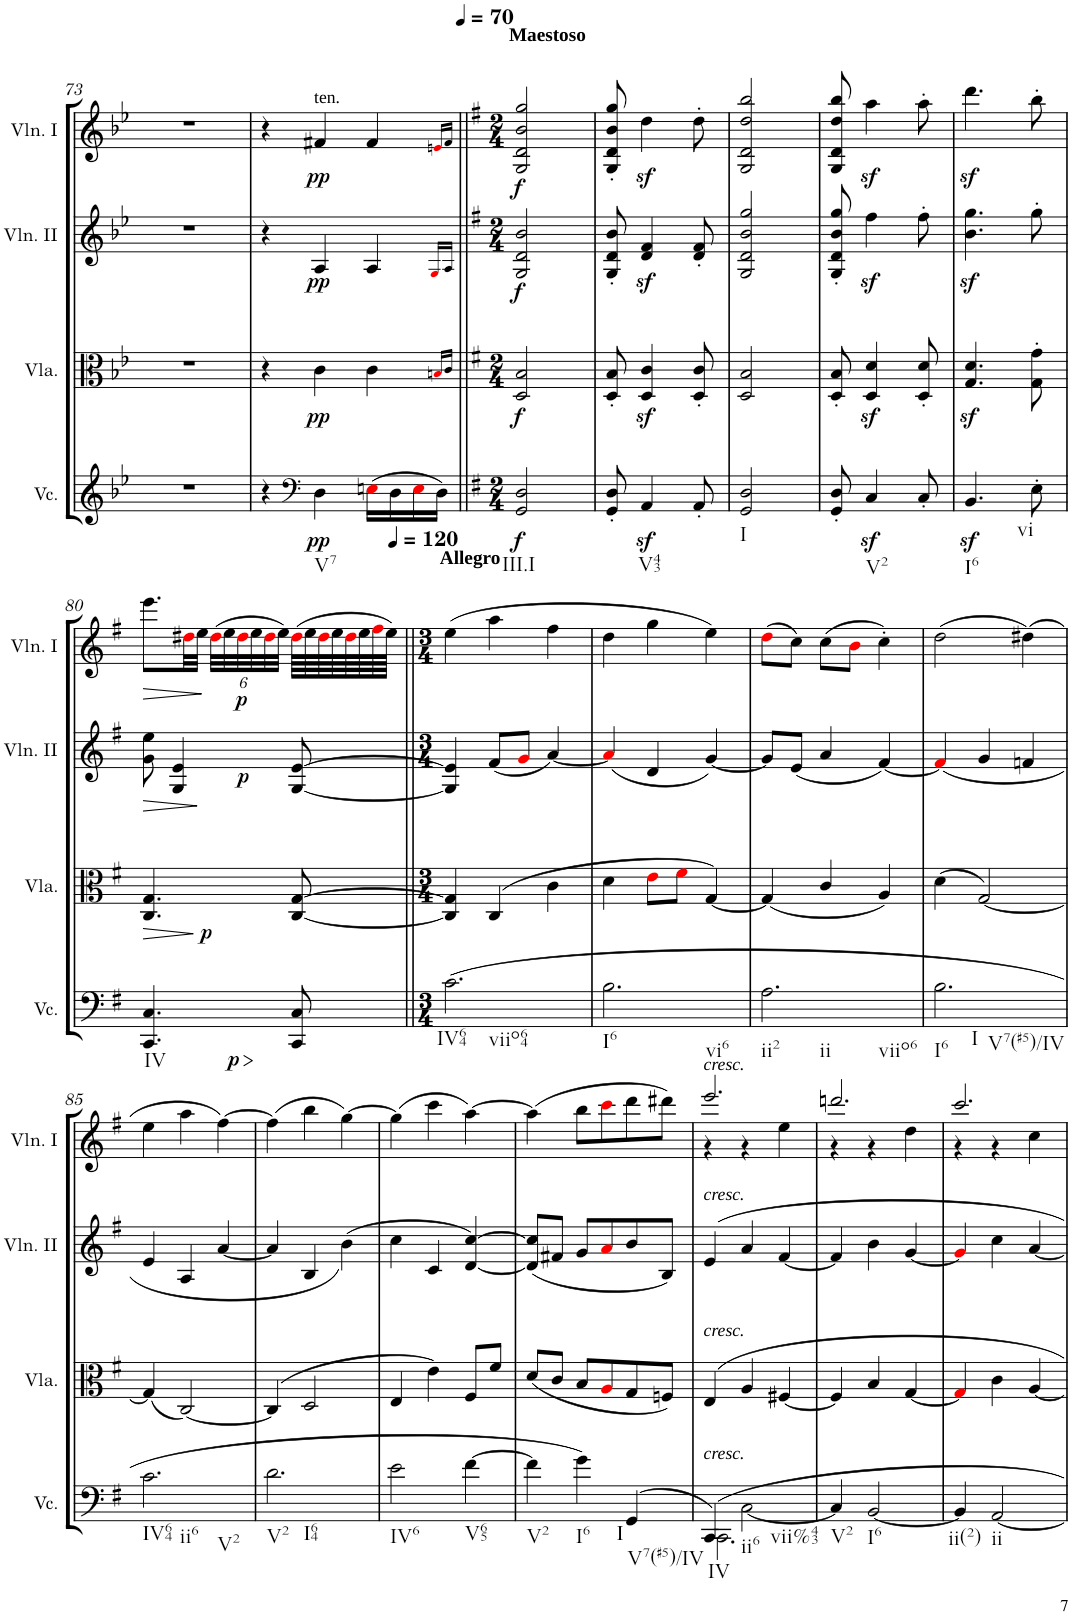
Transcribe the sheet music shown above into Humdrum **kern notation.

**kern	**dynam	**kern	**dynam	**kern	**dynam	**kern	**dynam
*part4	*part4	*part3	*part3	*part2	*part2	*part1	*part1
*staff4	*staff4	*staff3	*staff3	*staff2	*staff2	*staff1	*staff1
*I"Violoncello	*	*I"Viola	*	*I"Violin II	*	*I"Violin I	*
*I'Vc.	*	*I'Vla.	*	*I'Vln. II	*	*I'Vln. I	*
!!LO:PB:g=z
*clefG2	*	*clefC3	*	*clefG2	*	*clefG2	*
*k[b-e-]	*	*k[b-e-]	*	*k[b-e-]	*	*k[b-e-]	*
*g:	*	*g:	*	*g:	*	*g:	*
*M3/4	*	*M3/4	*	*M3/4	*	*M3/4	*
=73	=73	=73	=73	=73	=73	=73	=73
2.r	.	2.r	.	2.r	.	2.r	.
=74	=74	=74	=74	=74	=74	=74	=74
4r	.	4r	.	4r	.	4r	.
*clefF4	*	*	*	*	*	*	*
!	!	!	!	!	!	!LO:TX:a:t=ten.	!
!LO:TX:b:t=V7	!	!	!	!	!	!	!
!	!LO:DY:b	!	!LO:DY:b	!	!LO:DY:b	!	!LO:DY:b
4D\	pp	4c\	pp	4A/	pp	4f#X/	pp
(16Eni\LL	.	4c\	.	4A/	.	4f#/	.
16D\	.	.	.	.	.	.	.
16Ei\	.	.	.	.	.	.	.
16D\JJ)	.	.	.	.	.	.	.
.	.	16qBni/LL	.	16qGi/LL	.	16qeni/LL	.
.	.	16qc/JJ	.	16qA/JJ	.	16qf#/JJ	.
=75||	=75||	=75||	=75||	=75||	=75||	=75||	=75||
*k[f#]	*	*k[f#]	*	*k[f#]	*	*k[f#]	*
*G:	*	*G:	*	*G:	*	*G:	*
*M2/4	*	*M2/4	*	*M2/4	*	*M2/4	*
*	*	*	*	*	*	*MM70	*
*	*	*	*	*^	*	*^	*
!	!	!	!	!	!	!	!LO:TX:a:B:t=Maestoso	!	!
!LO:TX:b:t=III.I	!	!	!	!	!	!	!	!	!
!	!LO:DY:b	!	!LO:DY:b	!	!	!LO:DY:b	!	!	!LO:DY:b
2GG/ 2D/	f	2D/ 2B/	f	2b/	2G/ 2d/	f	2gg/	2G/ 2d/ 2b/	f
*	*	*	*	*v	*v	*	*	*	*
*	*	*	*	*	*	*v	*v	*
=76	=76	=76	=76	=76	=76	=76	=76
8GG/' 8D/'	.	8D/' 8B/'	.	8G/' 8d/' 8b/'	.	8G/' 8d/' 8b/' 8gg/'	.
!LO:TX:b:t=V43	!	!	!	!	!	!	!
4AAz</	.	4D/z< 4c/z<	.	4d/z< 4f#/z<	.	4ddz<\	.
8AA'/	.	8D/' 8c/'	.	8d/' 8f#/'	.	8dd'\	.
=77	=77	=77	=77	=77	=77	=77	=77
*	*	*	*	*^	*	*^	*
!LO:TX:b:t=I	!	!	!	!	!	!	!	!	!
2GG/ 2D/	.	2D/ 2B/	.	2gg/	2G/ 2d/ 2b/	.	2bb/	2G/ 2d/ 2dd/	.
*	*	*	*	*v	*v	*	*	*	*
*	*	*	*	*	*	*v	*v	*
=78	=78	=78	=78	=78	=78	=78	=78
8GG/' 8D/'	.	8D/' 8B/'	.	8G/' 8d/' 8b/' 8gg/'	.	8G/ 8d/ 8dd/ 8bb/	.
!LO:TX:b:t=V2	!	!	!	!	!	!	!
4Cz</	.	4D/z< 4d/z<	.	4ff#z<\	.	4aaz<\	.
8C'/	.	8D/' 8d/'	.	8ff#'\	.	8aa'\	.
=79	=79	=79	=79	=79	=79	=79	=79
!LO:TX:b:t=I6	!	!	!	!	!	!	!
4.BBz</	.	4.G/z< 4.d/z<	.	4.b\z< 4.gg\z<	.	4.dddz<\	.
!LO:TX:b:t=vi	!	!	!	!	!	!	!
8E'\	.	8G\' 8g\'	.	8gg'\	.	8bb'\	.
!!LO:LB:g=z
=80	=80	=80	=80	=80	=80	=80	=80
!LO:TX:b:t=IV	!	!	!	!	!	!	!
!	!LO:HP:b	!	!LO:HP:b	!	!LO:HP:b	!	!LO:HP:b
!	!LO:DY:n=1:b	!	!	!	!	!	!
4.CC/ 4.C/	> p	4.C/ 4.G/	>	8g\ 8ee\	>	8.eee\L	>
!	!	!	!	!	!LO:DY:a	!	!
!	!	!	!	!	!LO:DY:n=1:b	!	!
.	.	.	.	4G/ 4e/	p p	.	.
.	.	.	.	.	.	32dd#Xi\LL	.
.	.	.	.	.	.	32ee\JJJ	.
*	*	*	*	*	*	*Xbrackettup	*
.	.	.	.	.	.	(48dd#i\LLL	]
.	.	.	.	.	.	48ee\	.
.	.	.	.	.	.	48dd#i\	.
.	.	.	.	.	.	48ee\	.
.	.	.	.	.	.	48dd#i\	.
.	.	.	.	.	.	48ee\JJJ)	.
!	!	!	!LO:DY:n=1:b	!	!	!	!
8CC/ 8C/	]	[8C/ [8G/	] p	[8G/ [8e/	]	(64dd#i\LLLL	.
.	.	.	.	.	.	64ee\	.
.	.	.	.	.	.	64dd#i\	.
.	.	.	.	.	.	64ee\	.
.	.	.	.	.	.	64dd#i\	.
.	.	.	.	.	.	64ee\	.
.	.	.	.	.	.	64ff#i\	.
.	.	.	.	.	.	64ee\JJJJ)	.
=81||	=81||	=81||	=81||	=81||	=81||	=81||	=81||
*M3/4	*	*M3/4	*	*M3/4	*	*M3/4	*
*	*	*	*	*	*	*MM120	*
!	!	!	!	!	!	!LO:TX:a:B:t=Allegro	!
!LO:TX:b:t=IV64	!	!	!	!	!	!	!
!LO:TX:b:t=viio64	!	!	!	!	!	!	!
(2.c\	.	4C/] 4G/]	.	4G/] 4e/]	.	(4ee\	.
.	.	(4C/	.	(8f#/L	.	4aa\	.
.	.	.	.	8gi/J	.	.	.
.	.	4c\	.	[4a/)	.	4ff#\	.
=82	=82	=82	=82	=82	=82	=82	=82
!LO:TX:b:t=I6	!	!	!	!	!	!	!
!LO:TX:b:t=vi6	!	!	!	!	!	!	!
2.B\	.	4d\	.	(4ai/]	.	4dd\	.
.	.	8ei\L	.	4d/	.	4gg\	.
.	.	8f#i\J	.	.	.	.	.
.	.	[4G/)	.	[4g/)	.	4ee\)	.
=83	=83	=83	=83	=83	=83	=83	=83
!LO:TX:b:t=ii2	!	!	!	!	!	!	!
!LO:TX:b:t=ii	!	!	!	!	!	!	!
!LO:TX:b:t=viio6	!	!	!	!	!	!	!
2.A\	.	(4G/]	.	8g/L]	.	(8ddi\L	.
.	.	.	.	(8e/J	.	8cc\J)	.
.	.	4c/	.	4a/	.	(8cc\L	.
.	.	.	.	.	.	8bi\J	.
.	.	4A/)	.	[4f#/)	.	4cc'\)	.
=84	=84	=84	=84	=84	=84	=84	=84
!LO:TX:b:t=I6	!	!	!	!	!	!	!
!LO:TX:b:t=I	!	!	!	!	!	!	!
!LO:TX:b:t=V7(#5)/IV	!	!	!	!	!	!	!
2.B\	.	(4d\	.	(<4f#i/]	.	(2dd\	.
.	.	[2G/)	.	4g/	.	.	.
.	.	.	.	4fn/	.	(4dd#X\)	.
!!LO:LB:g=z
=85	=85	=85	=85	=85	=85	=85	=85
!LO:TX:b:t=IV64	!	!	!	!	!	!	!
!LO:TX:b:t=ii6	!	!	!	!	!	!	!
!LO:TX:b:t=V2	!	!	!	!	!	!	!
2.c\	.	(4G/]	.	4e/	.	4ee\	.
.	.	[2C/)	.	4A/	.	4aa\	.
.	.	.	.	[4a/	.	[4ff#\)	.
=86	=86	=86	=86	=86	=86	=86	=86
!LO:TX:b:t=V2	!	!	!	!	!	!	!
!LO:TX:b:t=I64	!	!	!	!	!	!	!
2.d\	.	(4C/]	.	4a/]	.	(4ff#\]	.
.	.	2D/	.	4B/	.	4bb\	.
.	.	.	.	(4b\)	.	[4gg\)	.
=87	=87	=87	=87	=87	=87	=87	=87
!LO:TX:b:t=IV6	!	!	!	!	!	!	!
2e\	.	4E/	.	4cc\	.	(4gg\]	.
.	.	4e\)	.	4c/	.	4ccc\	.
!LO:TX:b:t=V65	!	!	!	!	!	!	!
[4f#\	.	8F#/L	.	[4d/ [4cc/)	.	[4aa\)	.
.	.	8f#/J	.	.	.	.	.
=88	=88	=88	=88	=88	=88	=88	=88
!LO:TX:b:t=V2	!	!	!	!	!	!	!
4f#\]	.	(8d/L	.	(8d/] 8cc/]L	.	(4aa\]	.
.	.	8c/J	.	8f#X/J	.	.	.
!LO:TX:b:t=I6	!	!	!	!	!	!	!
4g\)	.	8B/L	.	8g/L	.	8bb\L	.
.	.	8Ai/	.	8ai/	.	8ccci\	.
!LO:TX:b:t=I	!	!	!	!	!	!	!
!LO:TX:b:t=V7(#5)/IV	!	!	!	!	!	!	!
(4GG/	.	8G/	.	8b/	.	8ddd\	.
.	.	8Fn/J)	.	8B/J)	.	8ddd#X\J)	.
=89	=89	=89	=89	=89	=89	=89	=89
*^	*	*	*	*	*	*^	*
!	!	!	!	!	!	!	!LO:TX:a:i:t=cresc.	!	!
!	!	!	!	!	!LO:TX:a:i:t=cresc.	!	!	!	!
!	!	!	!LO:TX:a:i:t=cresc.	!	!	!	!	!	!
!LO:TX:a:i:t=cresc.	!	!	!	!	!	!	!	!	!
!LO:TX:b:t=IV	!	!	!	!	!	!	!	!	!
4CC/)	2.CC\	.	4E/	.	4e/	.	2.eee/	4r	.
!LO:TX:b:t=ii6	!	!	!	!	!	!	!	!	!
!LO:TX:b:t=vii%43	!	!	!	!	!	!	!	!	!
[2C\	.	.	4A/	.	4a/	.	.	4r	.
.	.	.	[4F#X/	.	[4f#/	.	.	4ee\	.
*v	*v	*	*	*	*	*	*	*	*
=90	=90	=90	=90	=90	=90	=90	=90	=90
!LO:TX:b:t=V2	!	!	!	!	!	!	!	!
4C/]	.	4F#/]	.	4f#/]	.	2.dddn/	4r	.
!LO:TX:b:t=I6	!	!	!	!	!	!	!	!
[2BB/	.	4B/	.	4b\	.	.	4r	.
.	.	[4G/	.	[4g/	.	.	4dd\	.
=91	=91	=91	=91	=91	=91	=91	=91	=91
!LO:TX:b:t=ii(2)	!	!	!	!	!	!	!	!
4BB/]	.	4Gi/]	.	4gi/]	.	2.ccc/	4r	.
!LO:TX:b:t=ii	!	!	!	!	!	!	!	!
[2AA/	.	4c\	.	4cc\	.	.	4r	.
.	.	[4A/	.	[4a/	.	.	4cc\	.
*	*	*	*	*	*	*v	*v	*
=	=	=	=	=	=	=	=
*-	*-	*-	*-	*-	*-	*-	*-
